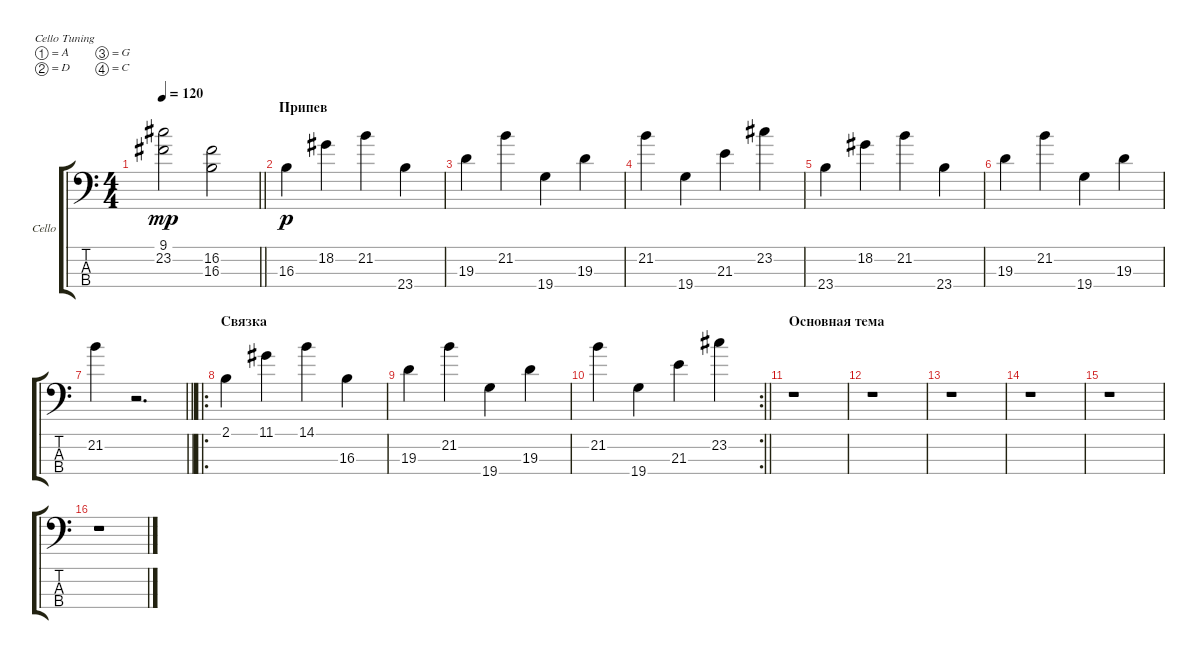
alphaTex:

\bracketExtendMode groupsimilarinstruments
\firstSystemTrackNameOrientation horizontal
\otherSystemsTrackNameOrientation horizontal
\track ("Cello" "Cello") {instrument cello}
\staff {score tabs}
\tuning (A3 D3 G2 C2)
\ts (4 4)
\tempo 120
\clef f4
\barLineRight lightlight
\ks c
(9.1 23.2).2{dy mp} (16.2 16.3).2 |
\section ("" "Припев")
16.3.4{dy p} 18.2.4 21.2.4 23.4.4 |
19.3.4 21.2.4 19.4.4 19.3.4 |
21.2.4 19.4.4 21.3.4 23.2.4 |
23.4.4 18.2.4 21.2.4 23.4.4 |
19.3.4 21.2.4 19.4.4 19.3.4 |
\barLineRight lightlight
21.2.4 r.2{d} |
\ro
\section ("" "Связка")
2.1.4 11.1.4 14.1.4 16.3.4 |
19.3.4 21.2.4 19.4.4 19.3.4 |
\rc 2
\barLineRight lightlight
21.2.4 19.4.4 21.3.4 23.2.4 |
\section ("" "Основная тема")
r.1 |
r.1 |
r.1 |
r.1 |
r.1 |
r.1
